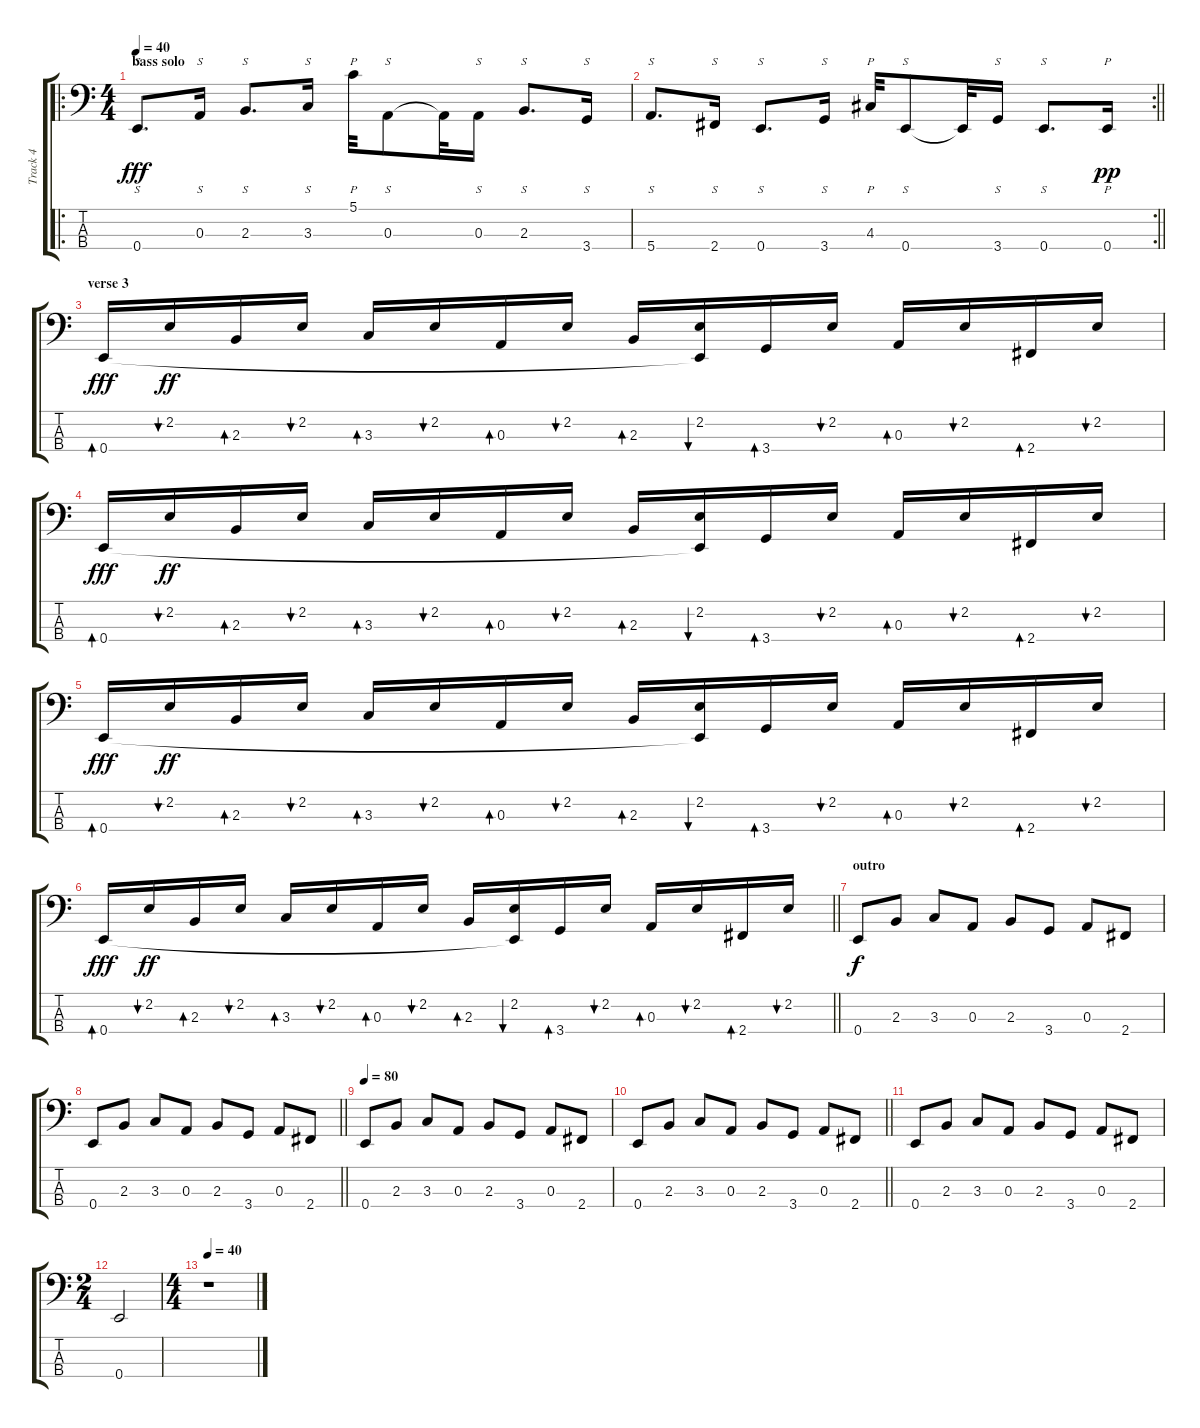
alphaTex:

\track ("Track 4" "Track 4") {instrument electricbassfinger}
\staff {score tabs}
\tuning (G2 D2 A1 E1) {hide}
\ro
\ts (4 4)
\section ("" "bass solo")
\tempo 40
\clef f4
\ks c
0.4.8{s d dy fff} 0.3.16{s} 2.3.8{s d} 3.3.16{s} 5.1.32{p} 0.3.8{s} 0.3{t}.32 0.3.16{s} 2.3.8{s d} 3.4.16{s} |
\rc 2
\barLineRight lightlight
5.4.8{s d} 2.4.16{s} 0.4.8{s d} 3.4.16{s} 4.3.32{p} 0.4.8{s} 0.4{t}.32 3.4.16{s} 0.4.8{s d} 0.4.16{p dy pp} |
\section ("" "verse 3")
0.4.16{bd 480 dy fff} 2.2.16{bu 120 dy ff} 2.3.16{bd 120} 2.2.16{bu 120} 3.3.16{bd 120} 2.2.16{bu 120} 0.3.16{bd 120} 2.2.16{bu 120} 2.3.16{bd 60} (2.2 0.4{t}).16{bu 60} 3.4.16{bd 60} 2.2.16{bu 60} 0.3.16{bd 60} 2.2.16{bu 60} 2.4.16{bd 60} 2.2.16{bu 60} |
0.4.16{bd 480 dy fff} 2.2.16{bu 120 dy ff} 2.3.16{bd 120} 2.2.16{bu 120} 3.3.16{bd 120} 2.2.16{bu 120} 0.3.16{bd 120} 2.2.16{bu 120} 2.3.16{bd 60} (2.2 0.4{t}).16{bu 60} 3.4.16{bd 60} 2.2.16{bu 60} 0.3.16{bd 60} 2.2.16{bu 60} 2.4.16{bd 60} 2.2.16{bu 60} |
0.4.16{bd 480 dy fff} 2.2.16{bu 120 dy ff} 2.3.16{bd 120} 2.2.16{bu 120} 3.3.16{bd 120} 2.2.16{bu 120} 0.3.16{bd 120} 2.2.16{bu 120} 2.3.16{bd 60} (2.2 0.4{t}).16{bu 60} 3.4.16{bd 60} 2.2.16{bu 60} 0.3.16{bd 60} 2.2.16{bu 60} 2.4.16{bd 60} 2.2.16{bu 60} |
\barLineRight lightlight
0.4.16{bd 480 dy fff} 2.2.16{bu 120 dy ff} 2.3.16{bd 120} 2.2.16{bu 120} 3.3.16{bd 120} 2.2.16{bu 120} 0.3.16{bd 120} 2.2.16{bu 120} 2.3.16{bd 60} (2.2 0.4{t}).16{bu 60} 3.4.16{bd 60} 2.2.16{bu 60} 0.3.16{bd 60} 2.2.16{bu 60} 2.4.16{bd 60} 2.2.16{bu 60} |
\section ("" "outro")
0.4.8{dy f volume 8} 2.3.8 3.3.8 0.3.8 2.3.8 3.4.8 0.3.8 2.4.8 |
\barLineRight lightlight
0.4.8 2.3.8 3.3.8 0.3.8 2.3.8 3.4.8 0.3.8 2.4.8 |
\tempo 80
0.4.8{volume 0} 2.3.8 3.3.8 0.3.8 2.3.8 3.4.8 0.3.8 2.4.8 |
\barLineRight lightlight
0.4.8 2.3.8 3.3.8 0.3.8 2.3.8 3.4.8 0.3.8 2.4.8 |
0.4.8 2.3.8 3.3.8 0.3.8 2.3.8 3.4.8 0.3.8 2.4.8 |
\ts (2 4)
0.4.2 |
\ts (4 4)
\tempo 40
r.1
